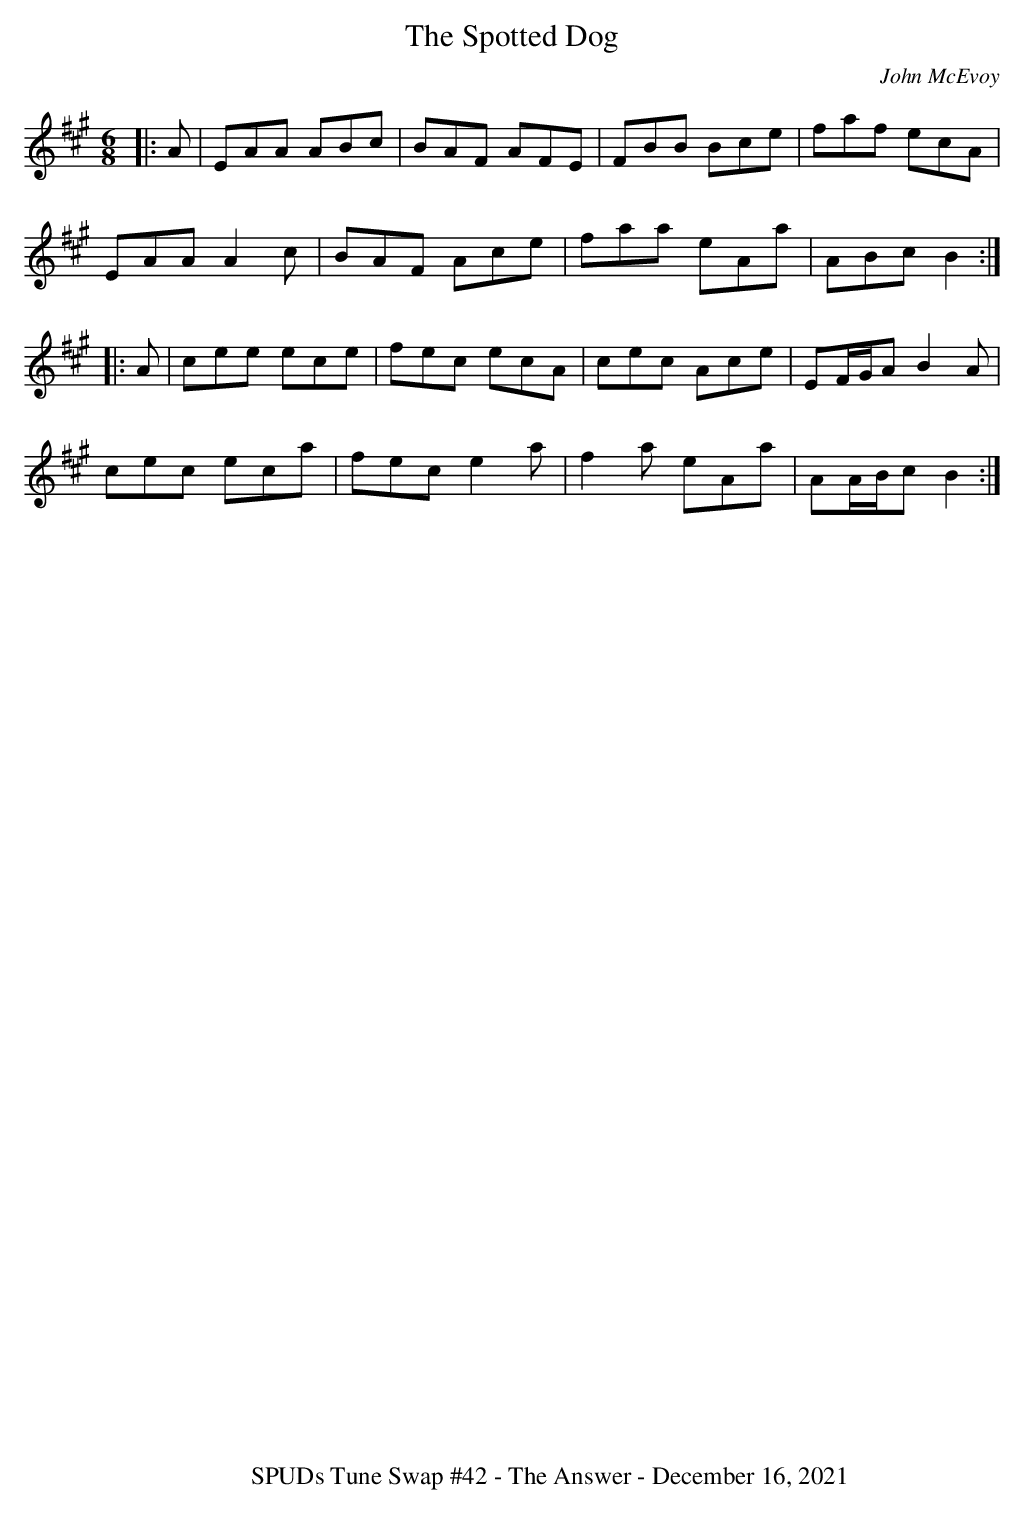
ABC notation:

X:1
T: Spotted Dog, The
C: John McEvoy
M: 6/8
L: 1/8
K: AMaj
|: A |\
EAA ABc | BAF AFE | FBB Bce | faf ecA |
EAA A2 c | BAF Ace | faa eAa | ABc B2 :|
|: A |\
cee ece | fec ecA | cec Ace | EF/G/A B2 A |
cec eca | fec e2 a | f2 a eAa | AA/B/c B2 :|
